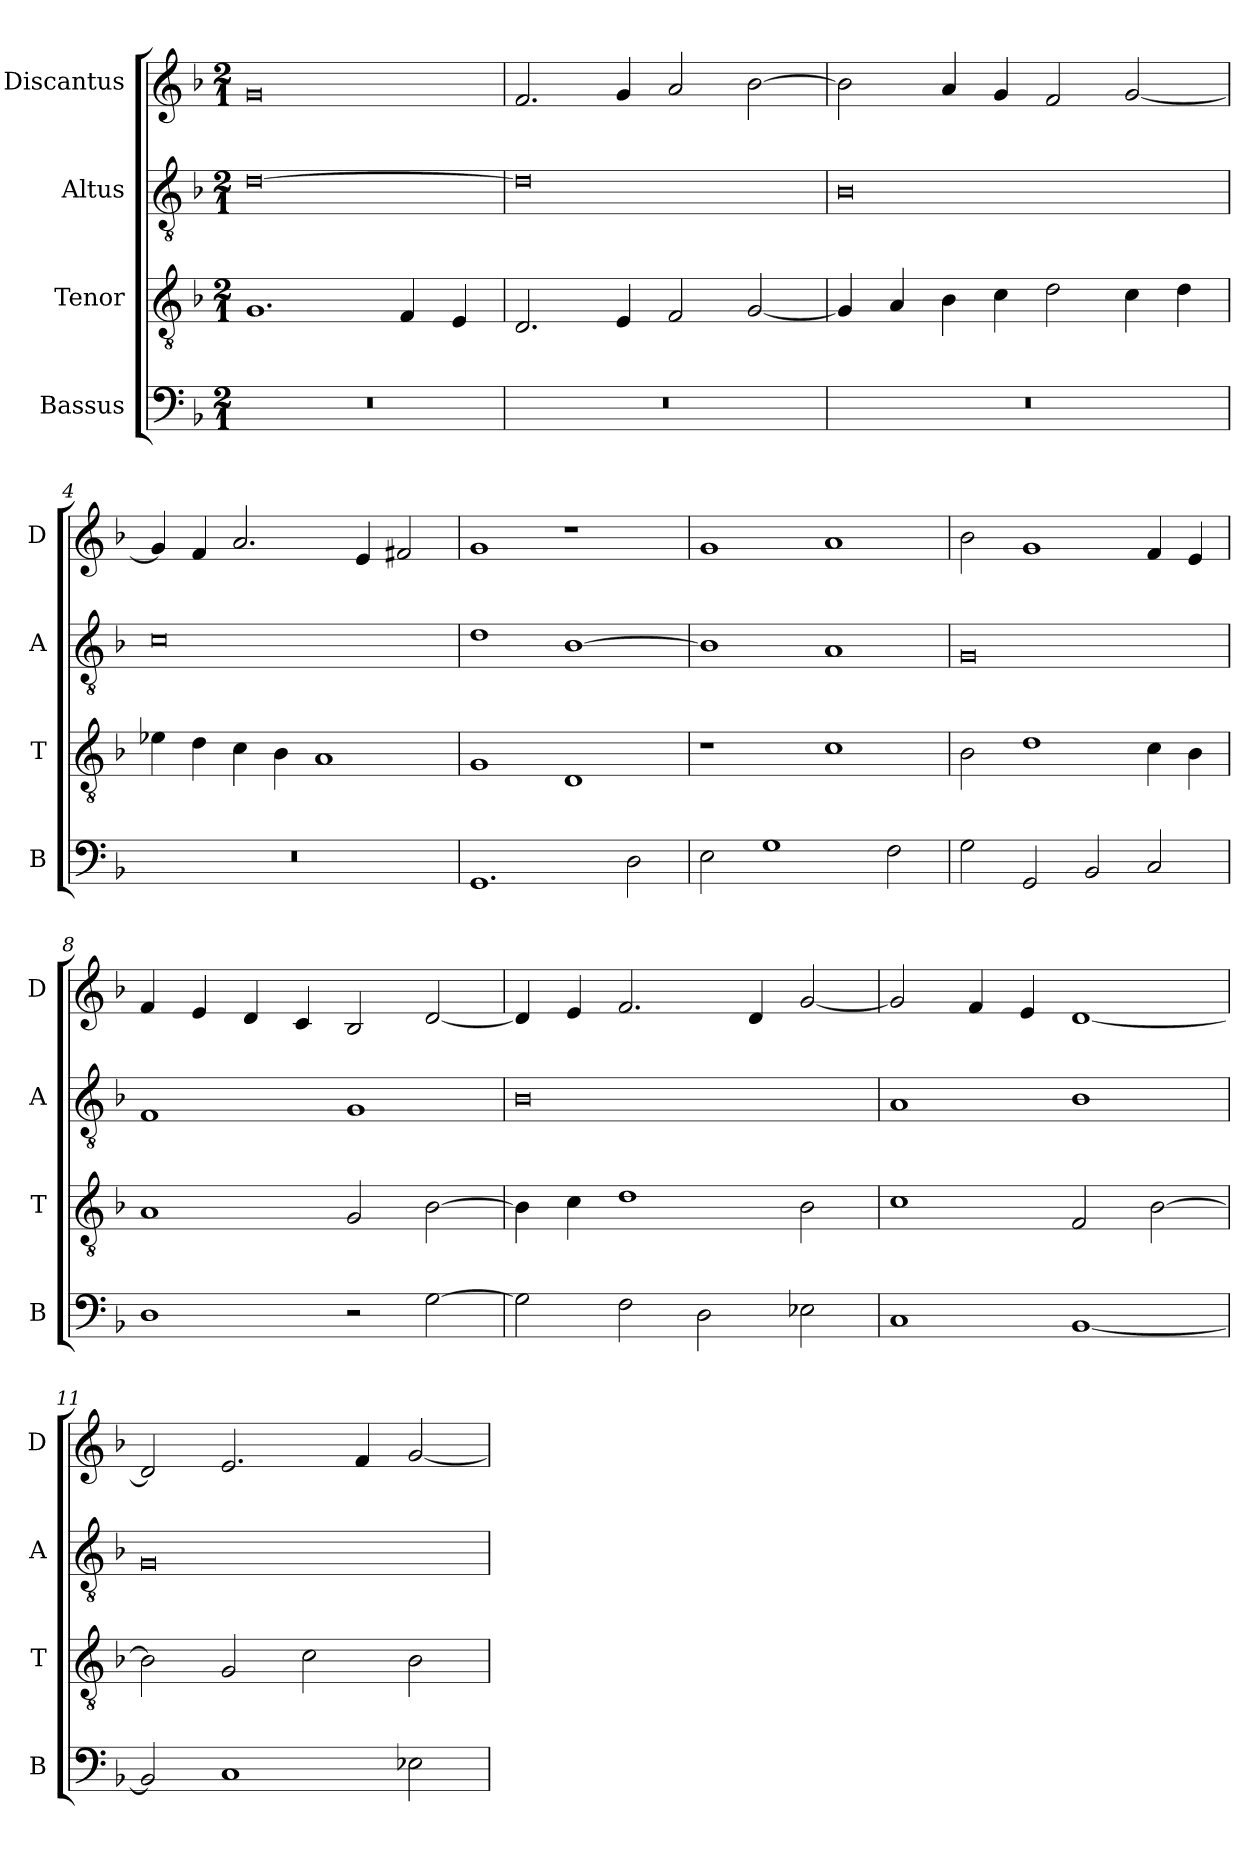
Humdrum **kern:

**kern	**kern	**kern	**kern
*part4	*part3	*part2	*part1
*staff4	*staff3	*staff2	*staff1
*I"Bassus	*I"Tenor	*I"Altus	*I"Discantus
*I'B	*I'T	*I'A	*I'D
*clefF4	*clefGv2	*clefGv2	*clefG2
*k[b-]	*k[b-]	*k[b-]	*k[b-]
*M2/1	*M2/1	*M2/1	*M2/1
=1	=1	=1	=1
0r	1.G	[0d	0g
.	4F	.	.
.	4E	.	.
=2	=2	=2	=2
0r	2.D	0d]	2.f
.	4E	.	4g
.	2F	.	2a
.	[2G	.	[2b-
=3	=3	=3	=3
0r	4G]	0B-	2b-]
.	4A	.	.
.	4B-	.	4a
.	4c	.	4g
.	2d	.	2f
.	4c	.	[2g
.	4d	.	.
=4	=4	=4	=4
0r	4e-X	0c	4g]
.	4d	.	4f
.	4c	.	2.a
.	4B-	.	.
.	1A	.	.
.	.	.	4e
.	.	.	2f#X
=5	=5	=5	=5
1.GG	1G	1d	1g
.	1D	[1B-	1r
2D	.	.	.
=6	=6	=6	=6
2E	1r	1B-]	1g
1G	.	.	.
.	1c	1A	1a
2F	.	.	.
=7	=7	=7	=7
2G	2B-	0G	2b-
2GG	1d	.	1g
2BB-	.	.	.
2C	4c	.	4f
.	4B-	.	4e
=8	=8	=8	=8
1D	1A	1F	4f
.	.	.	4e
.	.	.	4d
.	.	.	4c
2r	2G	1G	2B-
[2G	[2B-	.	[2d
=9	=9	=9	=9
2G]	4B-]	0B-	4d]
.	4c	.	4e
2F	1d	.	2.f
2D	.	.	.
.	.	.	4d
2E-X	2B-	.	[2g
=10	=10	=10	=10
1C	1c	1A	2g]
.	.	.	4f
.	.	.	4e
[1BB-	2F	1B-	[1d
.	[2B-	.	.
=11	=11	=11	=11
2BB-]	2B-]	0G	2d]
1C	2G	.	2.e
.	2c	.	.
.	.	.	4f
2E-X	2B-	.	[2g
=	=	=	=
*-	*-	*-	*-
